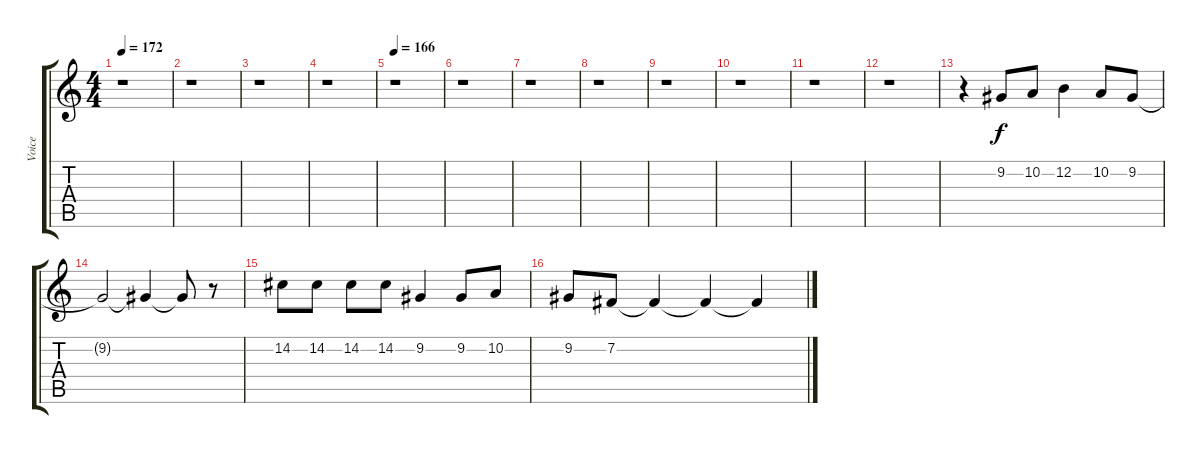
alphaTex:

\track ("Voice" "Voice") {instrument violin}
\staff {score tabs}
\tuning (E4 B3 G3 D3 A2 E2) {hide}
\ts (4 4)
\tempo 172
\clef g2
\ks c
r.1{dy f} |
r.1 |
r.1 |
r.1 |
\tempo 166
r.1 |
r.1 |
r.1 |
r.1 |
r.1 |
r.1 |
r.1 |
r.1 |
r.4 9.2.8 10.2.8 12.2.4 10.2.8 9.2.8 |
9.2{t}.2 9.2{t}.4 9.2{t}.8 r.8 |
14.2.8 14.2.8 14.2.8 14.2.8 9.2.4 9.2.8 10.2.8 |
9.2.8 7.2.8 7.2{t}.4 7.2{t}.4 7.2{t}.4
